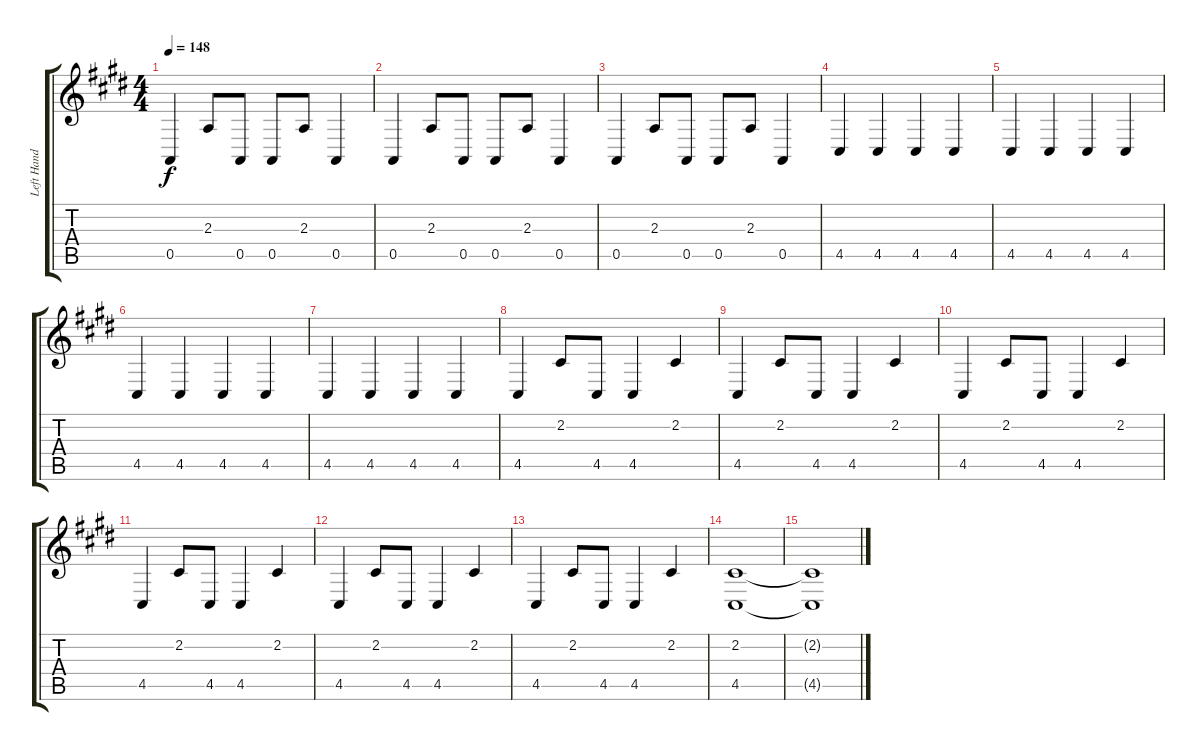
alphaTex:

\track ("Left Hand" "Left Hand") {instrument electricgrandpiano}
\staff {score tabs}
\tuning (E4 B3 G3 D3 A2 E2) {hide}
\ts (4 4)
\tempo 148
\clef g2
\ks e
0.5.4{dy f} 2.3.8 0.5.8 0.5.8 2.3.8 0.5.4 |
0.5.4 2.3.8 0.5.8 0.5.8 2.3.8 0.5.4 |
0.5.4 2.3.8 0.5.8 0.5.8 2.3.8 0.5.4 |
4.5.4 4.5.4 4.5.4 4.5.4 |
4.5.4 4.5.4 4.5.4 4.5.4 |
4.5.4 4.5.4 4.5.4 4.5.4 |
4.5.4 4.5.4 4.5.4 4.5.4 |
4.5.4 2.2.8 4.5.8 4.5.4 2.2.4 |
4.5.4 2.2.8 4.5.8 4.5.4 2.2.4 |
4.5.4 2.2.8 4.5.8 4.5.4 2.2.4 |
4.5.4 2.2.8 4.5.8 4.5.4 2.2.4 |
4.5.4 2.2.8 4.5.8 4.5.4 2.2.4 |
4.5.4 2.2.8 4.5.8 4.5.4 2.2.4 |
(2.2 4.5).1 |
(2.2{t} 4.5{t}).1
